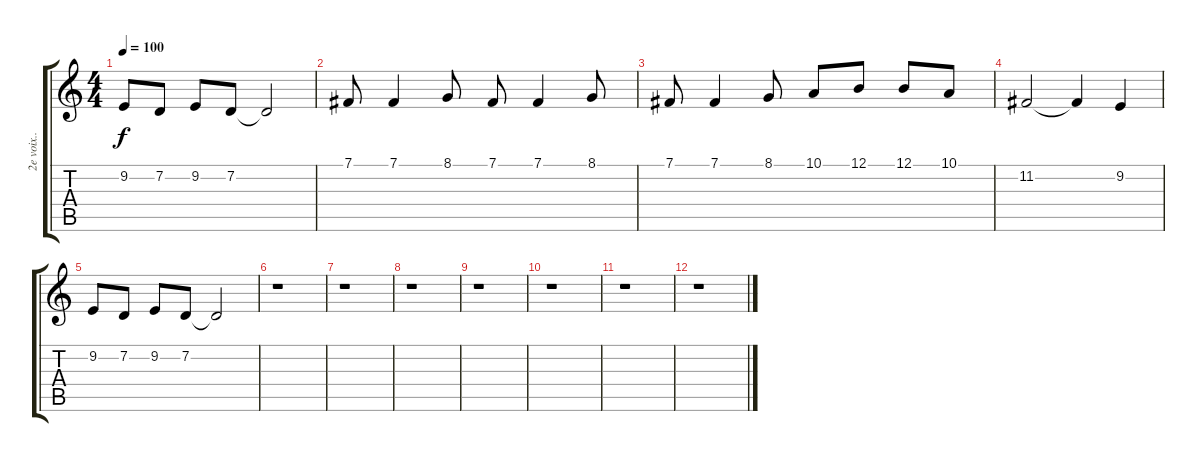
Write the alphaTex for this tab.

\track ("2e voix.." "2e voix..") {instrument cello}
\staff {score tabs}
\tuning (B3 G3 D3 A2 E2 B1) {hide}
\ts (4 4)
\tempo 100
\clef g2
\ks c
9.2.8{dy f} 7.2.8 9.2.8 7.2.8 7.2{t}.2 |
7.1.8 7.1.4 8.1.8 7.1.8 7.1.4 8.1.8 |
7.1.8 7.1.4 8.1.8 10.1.8 12.1.8 12.1.8 10.1.8 |
11.2.2 11.2{t}.4 9.2.4 |
9.2.8 7.2.8 9.2.8 7.2.8 7.2{t}.2 |
r.1 |
r.1 |
r.1 |
r.1 |
r.1 |
r.1 |
r.1
